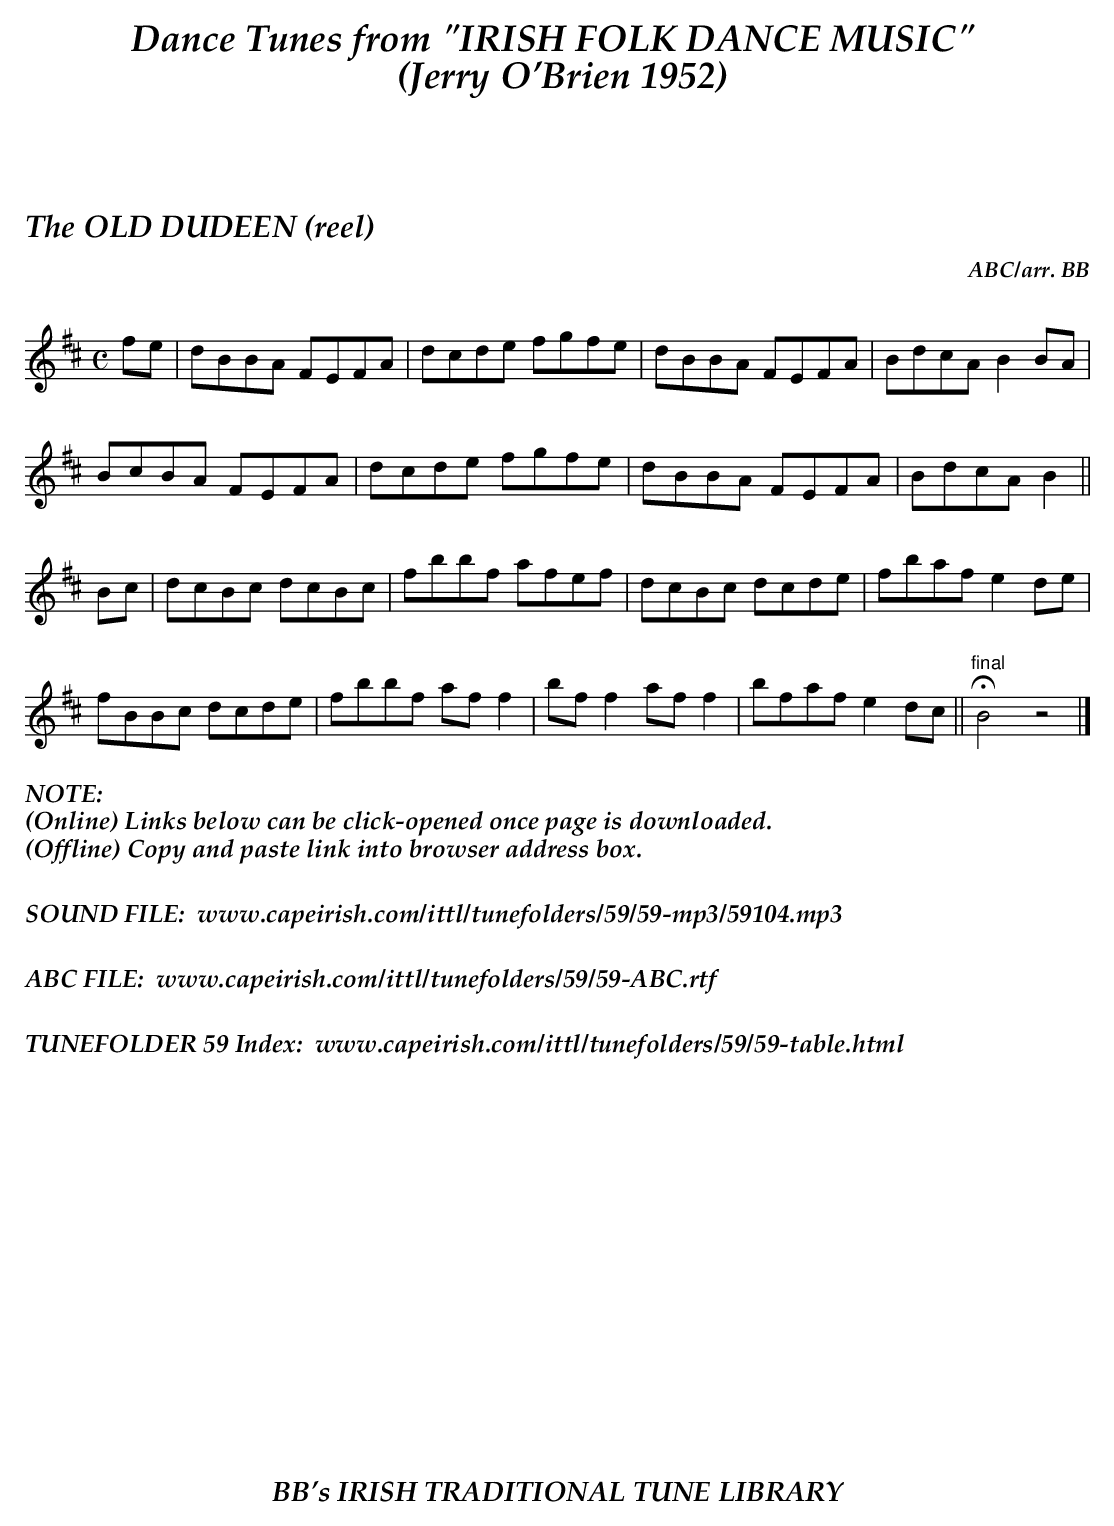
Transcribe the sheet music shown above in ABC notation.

X:1
T:OLD DUDEEN (reel), The
C:ABC/arr. BB
John McGrath's. ("Old" is sometimes omitted.)
M:C
K:D
fe|dBBA FEFA|dcde fgfe|dBBA FEFA|BdcA B2BA|
BcBA FEFA|dcde fgfe|dBBA FEFA|BdcA B2||
Bc|dcBc dcBc|fbbf afef|dcBc dcde|fbaf e2de|
fBBc dcde|fbbf aff2|bff2 aff2|bfaf e2dc||"final"HB4z4|]
%%textfont "Palatino-BoldItalic" 16
%%begintext
%%NOTE:
(Online) Links below can be click-opened once page is downloaded.
(Offline) Copy and paste link into browser address box.
%%
%%
SOUND FILE:  www.capeirish.com/ittl/tunefolders/59/59-mp3/59104.mp3
%%
%%
ABC FILE:  www.capeirish.com/ittl/tunefolders/59/59-ABC.rtf
%%
%%
TUNEFOLDER 59 Index:  www.capeirish.com/ittl/tunefolders/59/59-table.html
